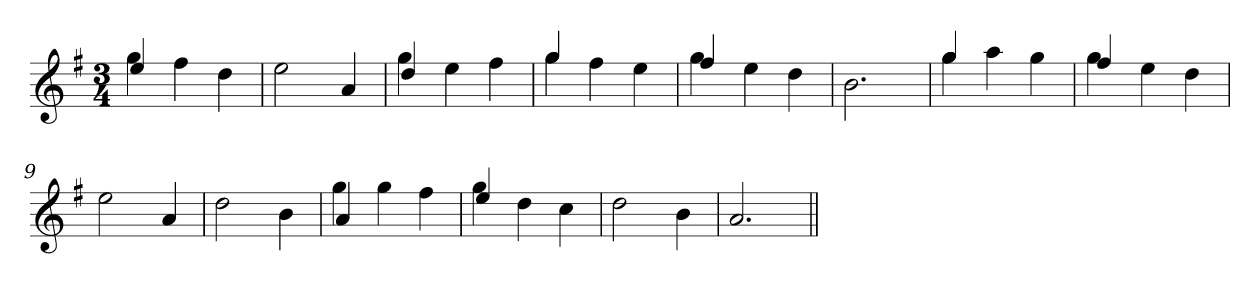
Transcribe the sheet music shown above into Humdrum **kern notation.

**kern
*part1
*staff1
*clefG2
*k[f#]
*G:
*M3/4
=1
*^
4ee/	4gg\
2ryy	4ff#\
.	4dd\
*v	*v
=2
2ee\
4a/
=3
*^
4dd/	4gg\
2ryy	4ee\
.	4ff#\
=4	=4
4gg/	4gg\
2ryy	4ff#\
.	4ee\
=5	=5
4ff#/	4gg\
2ryy	4ee\
.	4dd\
*v	*v
=6
2.b\
=7
*^
4gg/	4gg\
2ryy	4aa\
.	4gg\
=8	=8
4ff#/	4gg\
2ryy	4ee\
.	4dd\
*v	*v
=9
2ee\
4a/
=10
2dd\
4b\
=11
*^
4a/	4gg\
2ryy	4gg\
.	4ff#\
=12	=12
4ee/	4gg\
2ryy	4dd\
.	4cc\
*v	*v
=13
2dd\
4b\
!!LO:LB:g=z
=14
2.a/
=||
*-
